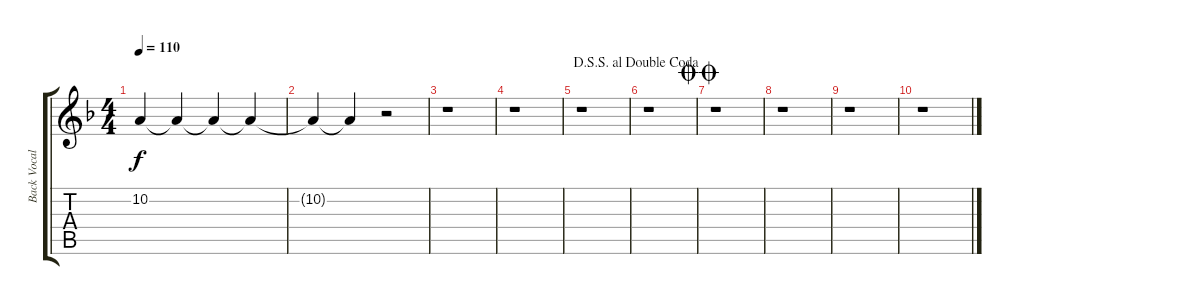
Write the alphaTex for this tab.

\track ("Back Vocal" "Back Vocal") {instrument clarinet}
\staff {score tabs}
\tuning (E4 B3 G3 D3 A2 D2) {hide}
\ts (4 4)
\tempo 110
\clef g2
\ks f
10.2{t}.4{dy f} 10.2{t}.4 10.2{t}.4 10.2{t}.4 |
10.2{t}.4 10.2{t}.4 r.2 |
r.1 |
r.1 |
r.1 |
\jump dalsegnosegnoaldoublecoda
r.1 |
\jump doublecoda
r.1 |
r.1 |
r.1 |
r.1
